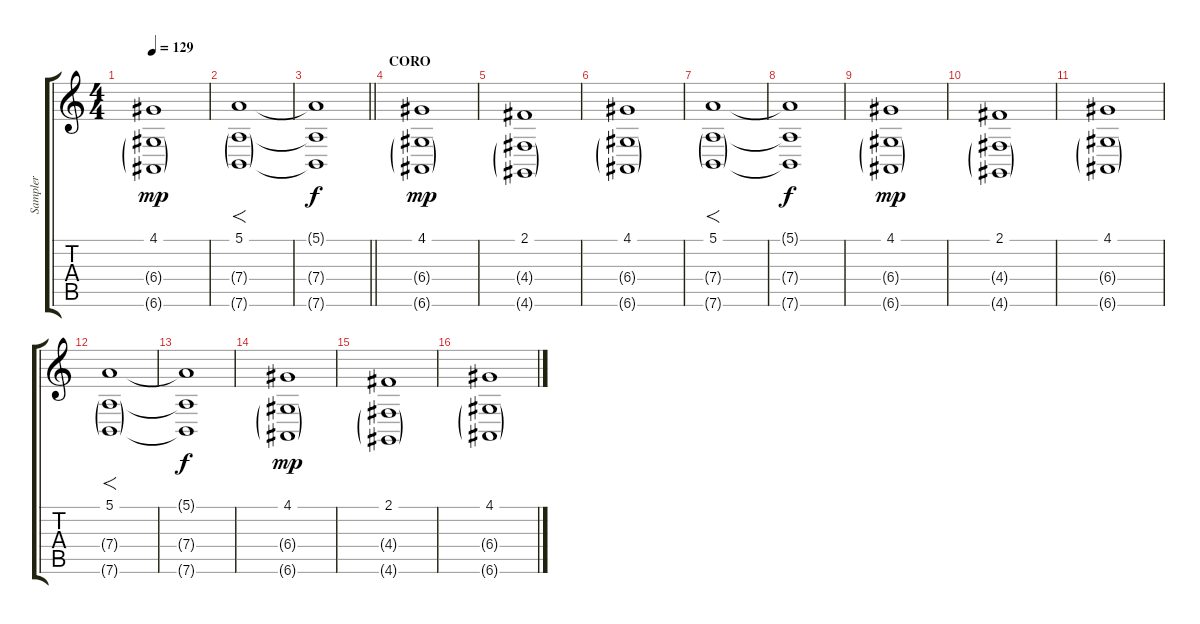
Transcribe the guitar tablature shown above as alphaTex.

\track ("Sampler" "Sampler") {instrument synthstrings2}
\staff {score tabs}
\tuning (E4 B3 G3 D3 A2 E2) {hide}
\ts (4 4)
\tempo 129
\clef g2
\ks c
(4.1 6.4{g} 6.6{g}).1{dy mp} |
(5.1 7.4{g} 7.6{g}).1{f volume 9} |
\barLineRight lightlight
(5.1{t} 7.4{t} 7.6{t}).1{dy f} |
\section ("" "CORO")
(4.1 6.4{g} 6.6{g}).1{dy mp} |
(2.1 4.4{g} 4.6{g}).1 |
(4.1 6.4{g} 6.6{g}).1 |
(5.1 7.4{g} 7.6{g}).1{f volume 9} |
(5.1{t} 7.4{t} 7.6{t}).1{dy f} |
(4.1 6.4{g} 6.6{g}).1{dy mp} |
(2.1 4.4{g} 4.6{g}).1 |
(4.1 6.4{g} 6.6{g}).1 |
(5.1 7.4{g} 7.6{g}).1{f volume 9} |
(5.1{t} 7.4{t} 7.6{t}).1{dy f} |
(4.1 6.4{g} 6.6{g}).1{dy mp} |
(2.1 4.4{g} 4.6{g}).1 |
(4.1 6.4{g} 6.6{g}).1
